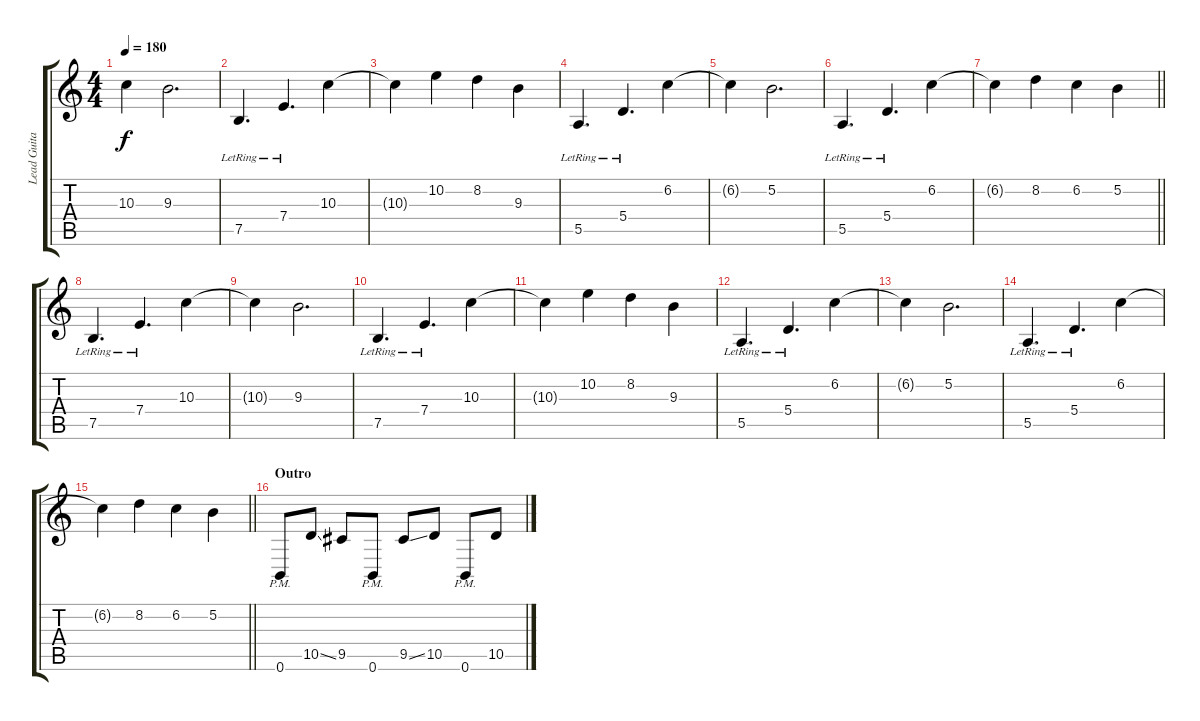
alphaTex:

\track ("Lead Guitar" "Lead Guita") {instrument overdrivenguitar}
\staff {score tabs}
\tuning (B3 Gb3 D3 A2 E2 B1) {hide}
\ts (4 4)
\tempo 180
\clef g2
\ks c
10.3{t}.4{dy f} 9.3.2{d} |
7.5{lr}.4{d} 7.4{lr}.4{d} 10.3.4 |
10.3{t}.4 10.2.4 8.2.4 9.3.4 |
5.5{lr}.4{d} 5.4{lr}.4{d} 6.2.4 |
6.2{t}.4 5.2.2{d} |
5.5{lr}.4{d} 5.4{lr}.4{d} 6.2.4 |
\barLineRight lightlight
6.2{t}.4 8.2.4 6.2.4 5.2.4 |
7.5{lr}.4{d} 7.4{lr}.4{d} 10.3.4 |
10.3{t}.4 9.3.2{d} |
7.5{lr}.4{d} 7.4{lr}.4{d} 10.3.4 |
10.3{t}.4 10.2.4 8.2.4 9.3.4 |
5.5{lr}.4{d} 5.4{lr}.4{d} 6.2.4 |
6.2{t}.4 5.2.2{d} |
5.5{lr}.4{d} 5.4{lr}.4{d} 6.2.4 |
\barLineRight lightlight
6.2{t}.4 8.2.4 6.2.4 5.2.4 |
\section ("" "Outro")
0.6{pm}.8 10.5{ss}.8 9.5.8 0.6{pm}.8 9.5{ss}.8 10.5.8 0.6{pm}.8 10.5{ss}.8
